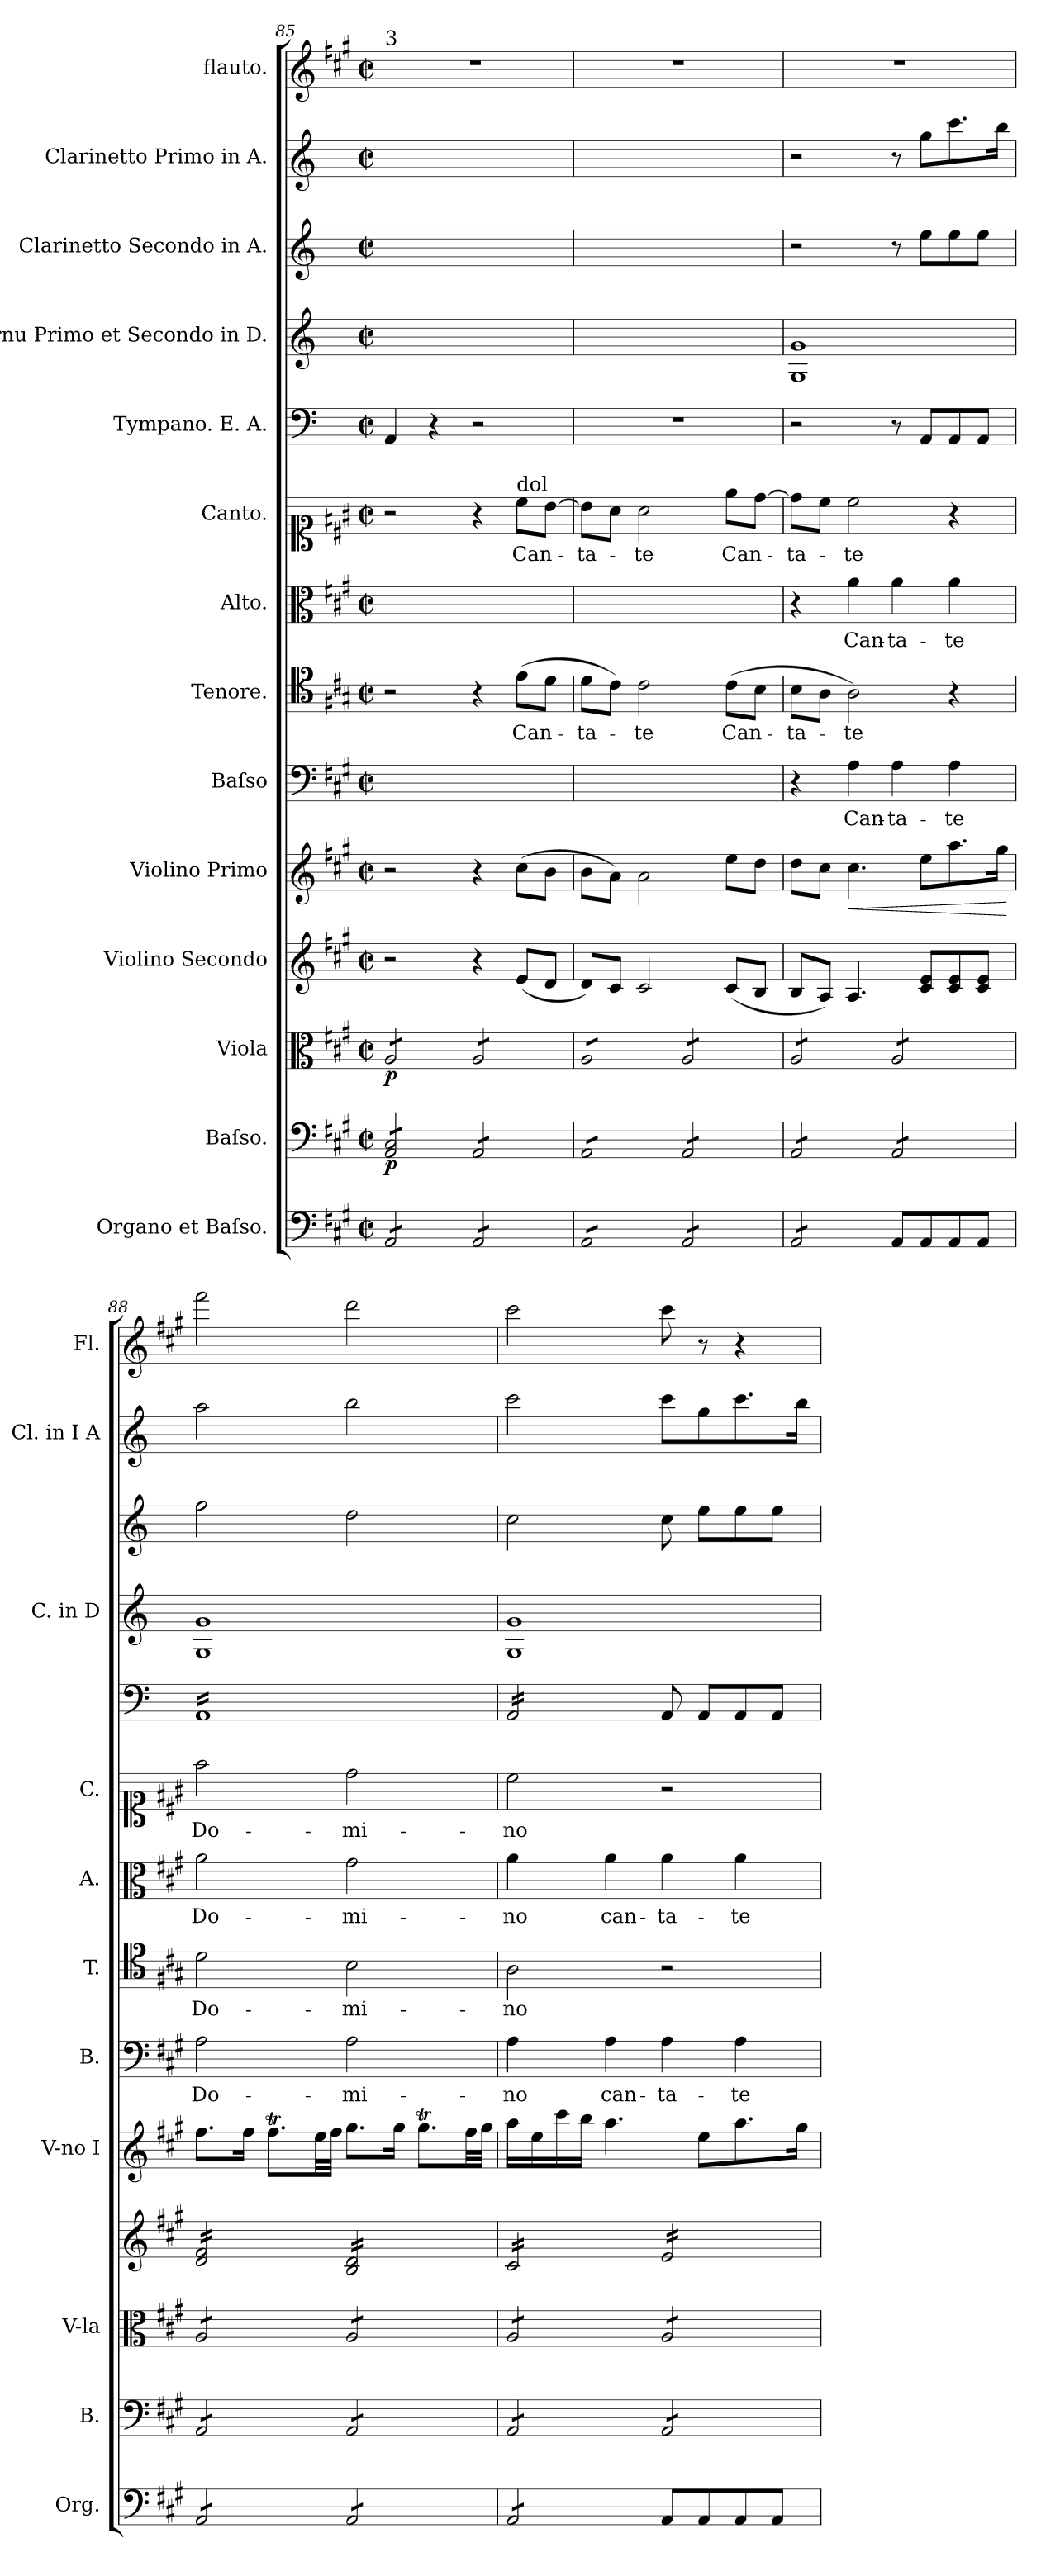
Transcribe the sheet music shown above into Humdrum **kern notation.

**kern	**kern	**dynam	**kern	**dynam	**kern	**kern	**dynam	**kern	**text	**kern	**text	**kern	**text	**kern	**text	**kern	**kern	**kern	**kern	**kern
*part14	*part13	*part13	*part12	*part12	*part11	*part10	*part10	*part9	*part9	*part8	*part8	*part7	*part7	*part6	*part6	*part5	*part4	*part3	*part2	*part1
*staff14	*staff13	*staff13	*staff12	*staff12	*staff11	*staff10	*staff10	*staff9	*staff9	*staff8	*staff8	*staff7	*staff7	*staff6	*staff6	*staff5	*staff4	*staff3	*staff2	*staff1
*I"Organo et Baſso.	*I"Baſso.	*	*I"Viola	*	*I"Violino Secondo	*I"Violino Primo	*	*I"Baſso	*	*I"Tenore.	*	*I"Alto.	*	*I"Canto.	*	*I"Tympano. E. A.	*I"Cornu Primo et Secondo in D.	*I"Clarinetto Secondo in A.	*I"Clarinetto Primo in A.	*I"flauto.
*I'Org.	*I'B.	*	*I'V-la	*	*	*I'V-no I	*	*I'B.	*	*I'T.	*	*I'A.	*	*I'C.	*	*	*I'C. in D	*	*I'Cl. in I A	*I'Fl.
*clefF4	*clefF4	*	*clefC3	*	*clefG2	*clefG2	*	*clefF4	*	*clefC4	*	*clefC3	*	*clefC1	*	*clefF4	*clefG2	*clefG2	*clefG2	*clefG2
*	*	*	*	*	*	*	*	*	*	*	*	*	*	*	*	*	*ITrd6c10	*ITrd2c3	*ITrd2c3	*
*k[f#c#g#]	*k[f#c#g#]	*	*k[f#c#g#]	*	*k[f#c#g#]	*k[f#c#g#]	*	*k[f#c#g#]	*	*k[f#c#g#]	*	*k[f#c#g#]	*	*k[f#c#g#]	*	*k[]	*k[f#c#]	*k[f#c#g#]	*k[f#c#g#]	*k[f#c#g#]
*M2/2	*M2/2	*	*M2/2	*	*M2/2	*M2/2	*	*M2/2	*	*M2/2	*	*M2/2	*	*M2/2	*	*M2/2	*M2/2	*M2/2	*M2/2	*M2/2
*met(c|)	*met(c|)	*	*met(c|)	*	*met(c|)	*met(c|)	*	*met(c|)	*	*met(c|)	*	*met(c|)	*	*met(c|)	*	*met(c|)	*met(c|)	*met(c|)	*met(c|)	*met(c|)
=85	=85	=85	=85	=85	=85	=85	=85	=85	=85	=85	=85	=85	=85	=85	=85	=85	=85	=85	=85	=85
!	!	!	!	!	!	!	!	!	!	!	!	!	!	!	!	!	!	!	!	!LO:TX:a:t=3
*tremolo	*	*	*	*	*	*	*	*	*	*	*	*	*	*	*	*	*	*	*	*
*	*tremolo	*	*	*	*	*	*	*	*	*	*	*	*	*	*	*	*	*	*	*
*	*	*	*tremolo	*	*	*	*	*	*	*	*	*	*	*	*	*	*	*	*	*
8AA/L	8AA/ 8C#/L	p	8A/L	p	2r	2r	.	1ryy	.	2r	.	1ryy	.	2r	.	4AA/	1ryy	1ryy	1ryy	1r
8AA/	8AA/ 8C#/	.	8A/	.	.	.	.	.	.	.	.	.	.	.	.	.	.	.	.	.
8AA/	8AA/ 8C#/	.	8A/	.	.	.	.	.	.	.	.	.	.	.	.	4r	.	.	.	.
8AA/J	8AA/ 8C#/J	.	8A/J	.	.	.	.	.	.	.	.	.	.	.	.	.	.	.	.	.
8AA/L	8AA/L	.	8A/L	.	4r	4r	.	.	.	4r	.	.	.	4r	.	2r	.	.	.	.
8AA/	8AA/	.	8A/	.	.	.	.	.	.	.	.	.	.	.	.	.	.	.	.	.
!	!	!	!	!	!	!	!	!	!	!	!	!	!	!LO:TX:a:t=dol	!	!	!	!	!	!
8AA/	8AA/	.	8A/	.	(8e/L	(8cc#\L	.	.	.	(8e\L	Can-	.	.	8cc#\L	Can-	.	.	.	.	.
8AA/J	8AA/J	.	8A/J	.	8d/J	8b\J	.	.	.	8d\J	.	.	.	[8b\J	.	.	.	.	.	.
=86	=86	=86	=86	=86	=86	=86	=86	=86	=86	=86	=86	=86	=86	=86	=86	=86	=86	=86	=86	=86
8AA/L	8AA/L	.	8A/L	.	8d/L)	8b\L	.	1ryy	.	8d\L	-ta-	1ryy	.	8b\L]	-ta-	1r	1ryy	1ryy	1ryy	1r
8AA/	8AA/	.	8A/	.	8c#/J	8a\J)	.	.	.	8c#\J)	.	.	.	8a\J	.	.	.	.	.	.
8AA/	8AA/	.	8A/	.	2c#/	2a\	.	.	.	2c#\	-te	.	.	2a\	-te	.	.	.	.	.
8AA/J	8AA/J	.	8A/J	.	.	.	.	.	.	.	.	.	.	.	.	.	.	.	.	.
8AA/L	8AA/L	.	8A/L	.	.	.	.	.	.	.	.	.	.	.	.	.	.	.	.	.
8AA/	8AA/	.	8A/	.	.	.	.	.	.	.	.	.	.	.	.	.	.	.	.	.
!	!	!	!	!	!	!	!	!	!	!	!LO:LY:i	!	!	!	!LO:LY:i	!	!	!	!	!
8AA/	8AA/	.	8A/	.	(8c#/L	8ee\L	.	.	.	(8c#\L	Can-	.	.	8ee\L	Can-	.	.	.	.	.
8AA/J	8AA/J	.	8A/J	.	8B/J	8dd\J	.	.	.	8B\J	.	.	.	[8dd\J	.	.	.	.	.	.
=87	=87	=87	=87	=87	=87	=87	=87	=87	=87	=87	=87	=87	=87	=87	=87	=87	=87	=87	=87	=87
!	!	!	!	!	!	!	!	!	!	!	!LO:LY:i	!	!	!	!LO:LY:i	!	!	!	!	!
8AA/L	8AA/L	.	8A/L	.	8B/L	8dd\L	.	4r	.	8B\L	-ta-	4r	.	8dd\L]	-ta-	2r	1AA 1A	2r	2r	1r
8AA/	8AA/	.	8A/	.	8A/J)	8cc#\J	.	.	.	8A\J	.	.	.	8cc#\J	.	.	.	.	.	.
!	!	!	!	!	!	!	!LO:HP:b	!	!	!	!LO:LY:i	!	!	!	!LO:LY:i	!	!	!	!	!
8AA/	8AA/	.	8A/	.	4.A/	4.cc#\	<	4A\	Can-	2A\)	-te	4a\	Can-	2cc#\	-te	.	.	.	.	.
8AA/J	8AA/J	.	8A/J	.	.	.	.	.	.	.	.	.	.	.	.	.	.	.	.	.
*Xtremolo	*	*	*	*	*	*	*	*	*	*	*	*	*	*	*	*	*	*	*	*
8AA/L	8AA/L	.	8A/L	.	.	.	.	4A\	-ta-	.	.	4a\	-ta-	.	.	8r	.	8r	8r	.
8AA/	8AA/	.	8A/	.	8c#/ 8e/L	8ee\L	.	.	.	.	.	.	.	.	.	8AA/L	.	8cc#\L	8ee\L	.
8AA/	8AA/	.	8A/	.	8c#/ 8e/	8.aa\	.	4A\	-te	4r	.	4a\	-te	4r	.	8AA/	.	8cc#\	8.aa\	.
8AA/J	8AA/J	.	8A/J	.	8c#/ 8e/J	.	.	.	.	.	.	.	.	.	.	8AA/J	.	8cc#\J	.	.
.	.	.	.	.	.	16gg#\Jk	.	.	.	.	.	.	.	.	.	.	.	.	16gg#\Jk	.
.	.	.	.	.	.	.	[	.	.	.	.	.	.	.	.	.	.	.	.	.
=88	=88	=88	=88	=88	=88	=88	=88	=88	=88	=88	=88	=88	=88	=88	=88	=88	=88	=88	=88	=88
*tremolo	*	*	*	*	*	*	*	*	*	*	*	*	*	*	*	*	*	*	*	*
*	*	*	*	*	*tremolo	*	*	*	*	*	*	*	*	*	*	*	*	*	*	*
*	*	*	*	*	*	*	*	*	*	*	*	*	*	*	*	*tremolo	*	*	*	*
8AA/L	8AA/L	.	8A/L	.	16d/ 16f#/LL	8.ff#\L	.	2A\	Do-	2d\	Do-	2a\	Do-	2ff#\	Do-	16AA/LL	1AA 1A	2dd\	2ff#\	2fff#\
.	.	.	.	.	16d/ 16f#/	.	.	.	.	.	.	.	.	.	.	16AA/	.	.	.	.
8AA/	8AA/	.	8A/	.	16d/ 16f#/	.	.	.	.	.	.	.	.	.	.	16AA/	.	.	.	.
.	.	.	.	.	16d/ 16f#/	16ff#\Jk	.	.	.	.	.	.	.	.	.	16AA/	.	.	.	.
8AA/	8AA/	.	8A/	.	16d/ 16f#/	8.ff#T\L	.	.	.	.	.	.	.	.	.	16AA/	.	.	.	.
.	.	.	.	.	16d/ 16f#/	.	.	.	.	.	.	.	.	.	.	16AA/	.	.	.	.
8AA/J	8AA/J	.	8A/J	.	16d/ 16f#/	.	.	.	.	.	.	.	.	.	.	16AA/	.	.	.	.
.	.	.	.	.	16d/ 16f#/JJ	32ee\LL	.	.	.	.	.	.	.	.	.	16AA/	.	.	.	.
.	.	.	.	.	.	32ff#\JJJ	.	.	.	.	.	.	.	.	.	.	.	.	.	.
8AA/L	8AA/L	.	8A/L	.	16B/ 16d/LL	8.gg#\L	.	2A\	-mi-	2B\	-mi-	2g#\	-mi-	2dd\	-mi-	16AA/	.	2b\	2gg#\	2ddd\
.	.	.	.	.	16B/ 16d/	.	.	.	.	.	.	.	.	.	.	16AA/	.	.	.	.
8AA/	8AA/	.	8A/	.	16B/ 16d/	.	.	.	.	.	.	.	.	.	.	16AA/	.	.	.	.
.	.	.	.	.	16B/ 16d/	16gg#\Jk	.	.	.	.	.	.	.	.	.	16AA/	.	.	.	.
8AA/	8AA/	.	8A/	.	16B/ 16d/	8.gg#t\L	.	.	.	.	.	.	.	.	.	16AA/	.	.	.	.
.	.	.	.	.	16B/ 16d/	.	.	.	.	.	.	.	.	.	.	16AA/	.	.	.	.
8AA/J	8AA/J	.	8A/J	.	16B/ 16d/	.	.	.	.	.	.	.	.	.	.	16AA/	.	.	.	.
.	.	.	.	.	16B/ 16d/JJ	32ff#\LL	.	.	.	.	.	.	.	.	.	16AA/JJ	.	.	.	.
.	.	.	.	.	.	32gg#\JJJ	.	.	.	.	.	.	.	.	.	.	.	.	.	.
=89	=89	=89	=89	=89	=89	=89	=89	=89	=89	=89	=89	=89	=89	=89	=89	=89	=89	=89	=89	=89
8AA/L	8AA/L	.	8A/L	.	16c#/LL	16aa\LL	.	4A\	-no	2A\	-no	4a\	-no	2cc#\	-no	16AA/LL	1AA 1A	2a\	2aa\	2ccc#\
.	.	.	.	.	16c#/	16ee\	.	.	.	.	.	.	.	.	.	16AA/	.	.	.	.
8AA/	8AA/	.	8A/	.	16c#/	16ccc#\	.	.	.	.	.	.	.	.	.	16AA/	.	.	.	.
.	.	.	.	.	16c#/	16bb\JJ	.	.	.	.	.	.	.	.	.	16AA/	.	.	.	.
8AA/	8AA/	.	8A/	.	16c#/	4.aa\	.	4A\	can-	.	.	4a\	can-	.	.	16AA/	.	.	.	.
.	.	.	.	.	16c#/	.	.	.	.	.	.	.	.	.	.	16AA/	.	.	.	.
8AA/J	8AA/J	.	8A/J	.	16c#/	.	.	.	.	.	.	.	.	.	.	16AA/	.	.	.	.
*Xtremolo	*	*	*	*	*	*	*	*	*	*	*	*	*	*	*	*	*	*	*	*
.	.	.	.	.	16c#/JJ	.	.	.	.	.	.	.	.	.	.	16AA/JJ	.	.	.	.
*	*	*	*	*	*	*	*	*	*	*	*	*	*	*	*	*Xtremolo	*	*	*	*
8AA/L	8AA/L	.	8A/L	.	16e/LL	.	.	4A\	-ta-	2r	.	4a\	-ta-	2r	.	8AA/	.	8a\	8aa\L	8ccc#\
.	.	.	.	.	16e/	.	.	.	.	.	.	.	.	.	.	.	.	.	.	.
8AA/	8AA/	.	8A/	.	16e/	8ee\L	.	.	.	.	.	.	.	.	.	8AA/L	.	8cc#\L	8ee\	8r
.	.	.	.	.	16e/	.	.	.	.	.	.	.	.	.	.	.	.	.	.	.
8AA/	8AA/	.	8A/	.	16e/	8.aa\	.	4A\	-te	.	.	4a\	-te	.	.	8AA/	.	8cc#\	8.aa\	4r
.	.	.	.	.	16e/	.	.	.	.	.	.	.	.	.	.	.	.	.	.	.
8AA/J	8AA/J	.	8A/J	.	16e/	.	.	.	.	.	.	.	.	.	.	8AA/J	.	8cc#\J	.	.
*	*	*	*Xtremolo	*	*	*	*	*	*	*	*	*	*	*	*	*	*	*	*	*
*	*Xtremolo	*	*	*	*	*	*	*	*	*	*	*	*	*	*	*	*	*	*	*
.	.	.	.	.	16e/JJ	16gg#\Jk	.	.	.	.	.	.	.	.	.	.	.	.	16gg#\Jk	.
*	*	*	*	*	*Xtremolo	*	*	*	*	*	*	*	*	*	*	*	*	*	*	*
=	=	=	=	=	=	=	=	=	=	=	=	=	=	=	=	=	=	=	=	=
*-	*-	*-	*-	*-	*-	*-	*-	*-	*-	*-	*-	*-	*-	*-	*-	*-	*-	*-	*-	*-
